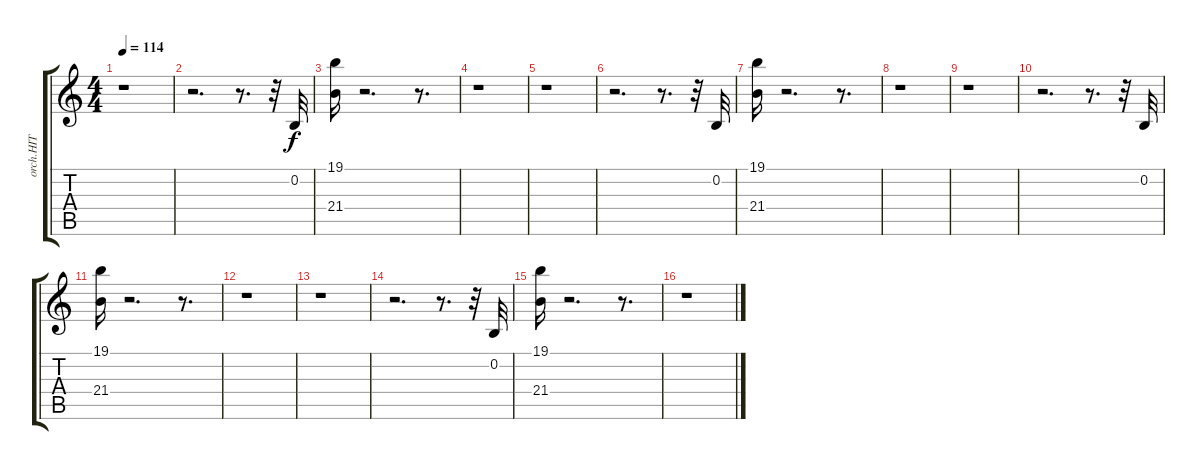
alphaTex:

\track ("orch.HIT" "orch.HIT") {instrument orchestrahit}
\staff {score tabs}
\tuning (E4 B3 G3 D3 A2 E2) {hide}
\ts (4 4)
\tempo 114
\clef g2
\ks c
r.1{dy f} |
r.2{d} r.8{d} r.32 0.2.32 |
(19.1 21.4).16 r.2{d} r.8{d} |
r.1 |
r.1 |
r.2{d} r.8{d} r.32 0.2.32 |
(19.1 21.4).16 r.2{d} r.8{d} |
r.1 |
r.1 |
r.2{d} r.8{d} r.32 0.2.32 |
(19.1 21.4).16 r.2{d} r.8{d} |
r.1 |
r.1 |
r.2{d} r.8{d} r.32 0.2.32 |
(19.1 21.4).16 r.2{d} r.8{d} |
r.1
